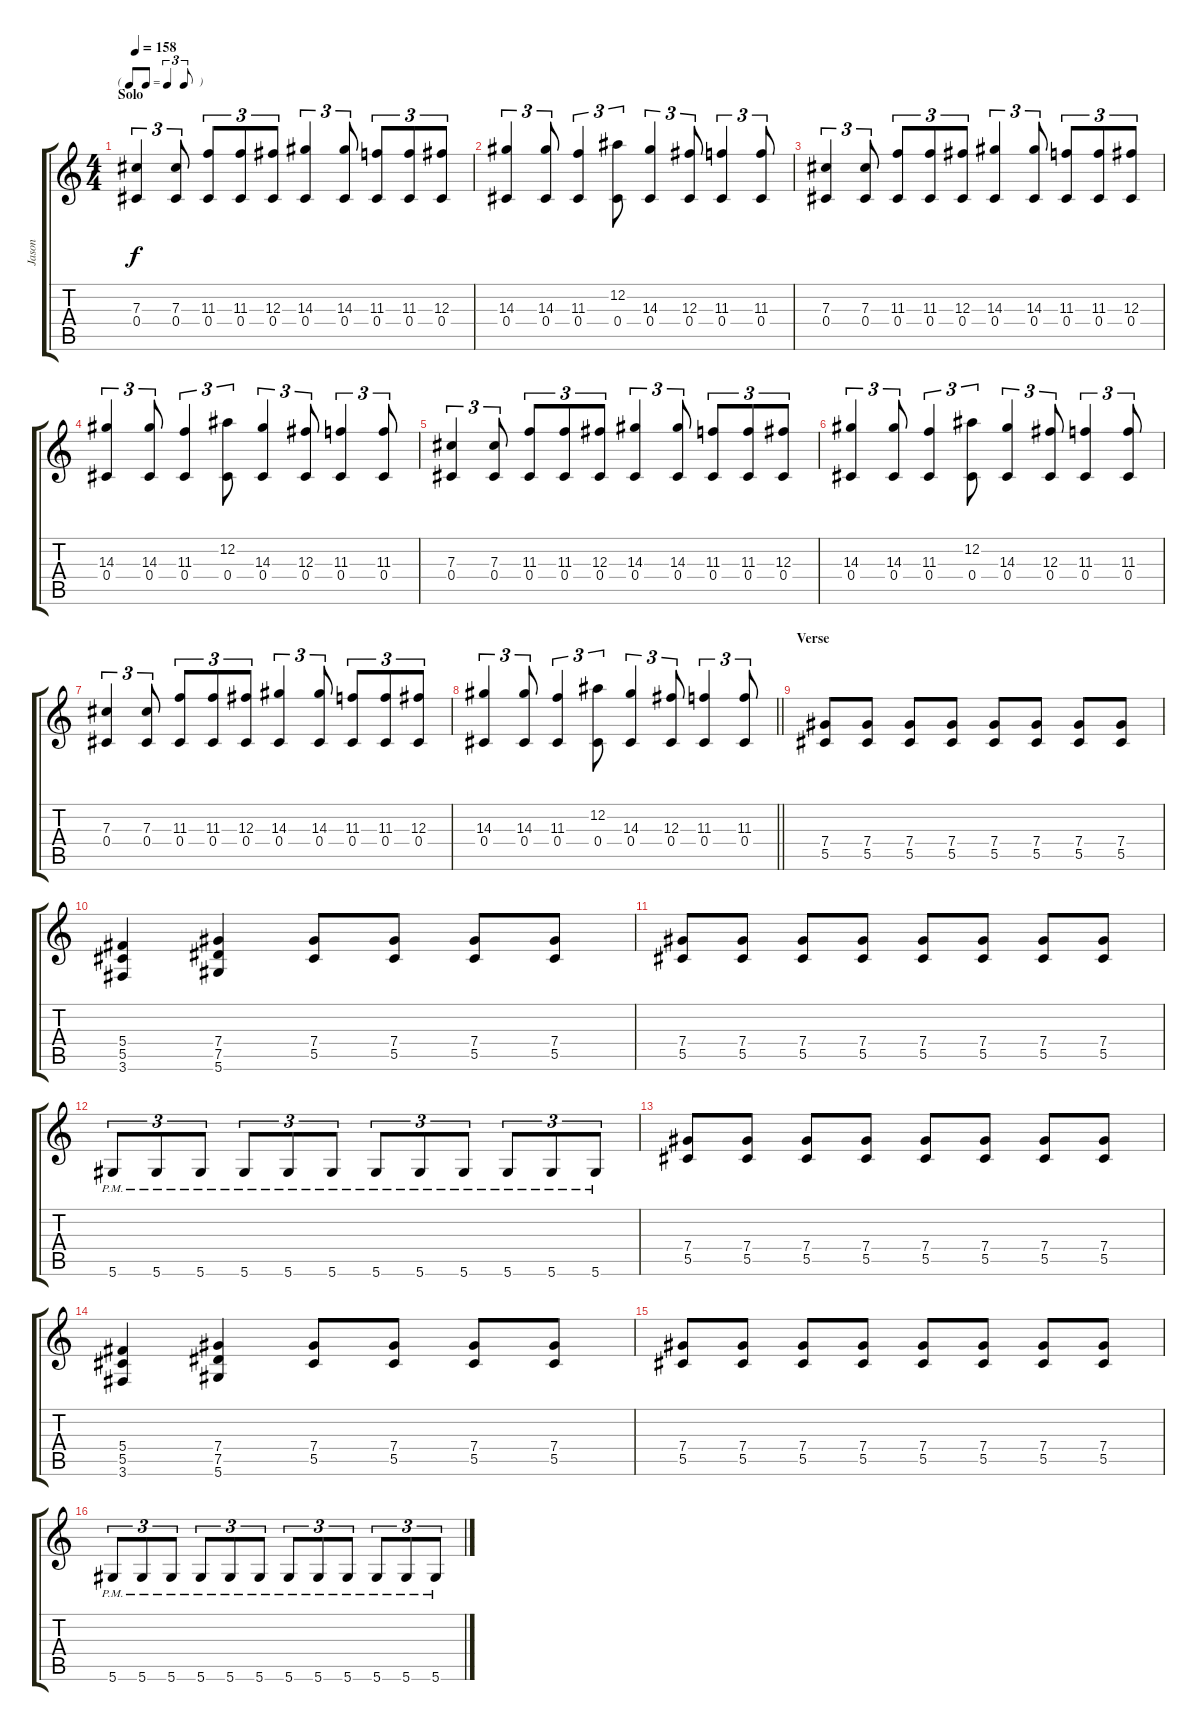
\track ("Jason" "Jason") {instrument overdrivenguitar}
\staff {score tabs}
\tuning (Eb4 Bb3 Gb3 Db3 Ab2 Eb2) {hide}
\ts (4 4)
\tf triplet8th
\section ("" "Solo")
\tempo 158
\clef g2
\ks c
(7.3 0.4).4{tu (3 2) dy f} (7.3 0.4).8{tu (3 2)} (11.3 0.4).8{tu (3 2)} (11.3 0.4).8{tu (3 2)} (12.3 0.4).8{tu (3 2)} (14.3 0.4).4{tu (3 2)} (14.3 0.4).8{tu (3 2)} (11.3 0.4).8{tu (3 2)} (11.3 0.4).8{tu (3 2)} (12.3 0.4).8{tu (3 2)} |
(14.3 0.4).4{tu (3 2)} (14.3 0.4).8{tu (3 2)} (11.3 0.4).4{tu (3 2)} (12.2 0.4).8{tu (3 2)} (14.3 0.4).4{tu (3 2)} (12.3 0.4).8{tu (3 2)} (11.3 0.4).4{tu (3 2)} (11.3 0.4).8{tu (3 2)} |
(7.3 0.4).4{tu (3 2)} (7.3 0.4).8{tu (3 2)} (11.3 0.4).8{tu (3 2)} (11.3 0.4).8{tu (3 2)} (12.3 0.4).8{tu (3 2)} (14.3 0.4).4{tu (3 2)} (14.3 0.4).8{tu (3 2)} (11.3 0.4).8{tu (3 2)} (11.3 0.4).8{tu (3 2)} (12.3 0.4).8{tu (3 2)} |
(14.3 0.4).4{tu (3 2)} (14.3 0.4).8{tu (3 2)} (11.3 0.4).4{tu (3 2)} (12.2 0.4).8{tu (3 2)} (14.3 0.4).4{tu (3 2)} (12.3 0.4).8{tu (3 2)} (11.3 0.4).4{tu (3 2)} (11.3 0.4).8{tu (3 2)} |
(7.3 0.4).4{tu (3 2)} (7.3 0.4).8{tu (3 2)} (11.3 0.4).8{tu (3 2)} (11.3 0.4).8{tu (3 2)} (12.3 0.4).8{tu (3 2)} (14.3 0.4).4{tu (3 2)} (14.3 0.4).8{tu (3 2)} (11.3 0.4).8{tu (3 2)} (11.3 0.4).8{tu (3 2)} (12.3 0.4).8{tu (3 2)} |
(14.3 0.4).4{tu (3 2)} (14.3 0.4).8{tu (3 2)} (11.3 0.4).4{tu (3 2)} (12.2 0.4).8{tu (3 2)} (14.3 0.4).4{tu (3 2)} (12.3 0.4).8{tu (3 2)} (11.3 0.4).4{tu (3 2)} (11.3 0.4).8{tu (3 2)} |
(7.3 0.4).4{tu (3 2)} (7.3 0.4).8{tu (3 2)} (11.3 0.4).8{tu (3 2)} (11.3 0.4).8{tu (3 2)} (12.3 0.4).8{tu (3 2)} (14.3 0.4).4{tu (3 2)} (14.3 0.4).8{tu (3 2)} (11.3 0.4).8{tu (3 2)} (11.3 0.4).8{tu (3 2)} (12.3 0.4).8{tu (3 2)} |
\barLineRight lightlight
(14.3 0.4).4{tu (3 2)} (14.3 0.4).8{tu (3 2)} (11.3 0.4).4{tu (3 2)} (12.2 0.4).8{tu (3 2)} (14.3 0.4).4{tu (3 2)} (12.3 0.4).8{tu (3 2)} (11.3 0.4).4{tu (3 2)} (11.3 0.4).8{tu (3 2)} |
\section ("" "Verse")
(7.4 5.5).8 (7.4 5.5).8 (7.4 5.5).8 (7.4 5.5).8 (7.4 5.5).8 (7.4 5.5).8 (7.4 5.5).8 (7.4 5.5).8 |
(5.4 5.5 3.6).4 (7.4 7.5 5.6).4 (7.4 5.5).8 (7.4 5.5).8 (7.4 5.5).8 (7.4 5.5).8 |
(7.4 5.5).8 (7.4 5.5).8 (7.4 5.5).8 (7.4 5.5).8 (7.4 5.5).8 (7.4 5.5).8 (7.4 5.5).8 (7.4 5.5).8 |
5.6{pm}.8{tu (3 2)} 5.6{pm}.8{tu (3 2)} 5.6{pm}.8{tu (3 2)} 5.6{pm}.8{tu (3 2)} 5.6{pm}.8{tu (3 2)} 5.6{pm}.8{tu (3 2)} 5.6{pm}.8{tu (3 2)} 5.6{pm}.8{tu (3 2)} 5.6{pm}.8{tu (3 2)} 5.6{pm}.8{tu (3 2)} 5.6{pm}.8{tu (3 2)} 5.6{pm}.8{tu (3 2)} |
(7.4 5.5).8 (7.4 5.5).8 (7.4 5.5).8 (7.4 5.5).8 (7.4 5.5).8 (7.4 5.5).8 (7.4 5.5).8 (7.4 5.5).8 |
(5.4 5.5 3.6).4 (7.4 7.5 5.6).4 (7.4 5.5).8 (7.4 5.5).8 (7.4 5.5).8 (7.4 5.5).8 |
(7.4 5.5).8 (7.4 5.5).8 (7.4 5.5).8 (7.4 5.5).8 (7.4 5.5).8 (7.4 5.5).8 (7.4 5.5).8 (7.4 5.5).8 |
5.6{pm}.8{tu (3 2)} 5.6{pm}.8{tu (3 2)} 5.6{pm}.8{tu (3 2)} 5.6{pm}.8{tu (3 2)} 5.6{pm}.8{tu (3 2)} 5.6{pm}.8{tu (3 2)} 5.6{pm}.8{tu (3 2)} 5.6{pm}.8{tu (3 2)} 5.6{pm}.8{tu (3 2)} 5.6{pm}.8{tu (3 2)} 5.6{pm}.8{tu (3 2)} 5.6{pm}.8{tu (3 2)}
